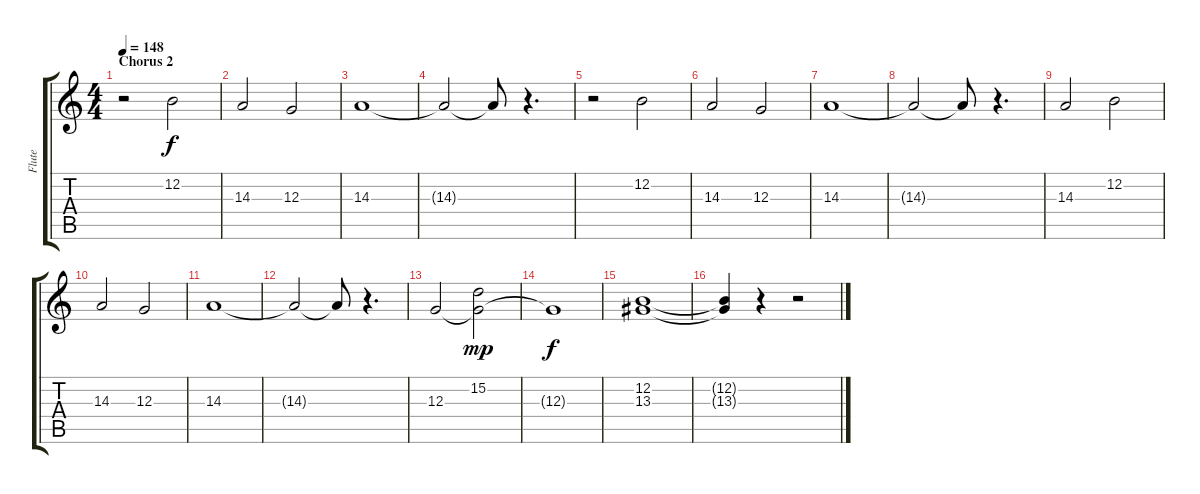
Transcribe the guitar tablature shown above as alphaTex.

\track ("Flute" "Flute") {instrument flute}
\staff {score tabs}
\tuning (E4 B3 G3 D3 A2 E2) {hide}
\ts (4 4)
\section ("" "Chorus 2")
\tempo 148
\clef g2
\ks c
r.2{dy f} 12.2.2 |
14.3.2 12.3.2 |
14.3.1 |
14.3{t}.2 14.3{t}.8 r.4{d} |
r.2 12.2.2 |
14.3.2 12.3.2 |
14.3.1 |
14.3{t}.2 14.3{t}.8 r.4{d} |
14.3.2 12.2.2 |
14.3.2 12.3.2 |
14.3.1 |
14.3{t}.2 14.3{t}.8 r.4{d} |
12.3.2 (15.2 12.3{t}).2{dy mp} |
12.3{t}.1{dy f} |
(12.2 13.3).1 |
(12.2{t} 13.3{t}).4 r.4 r.2
